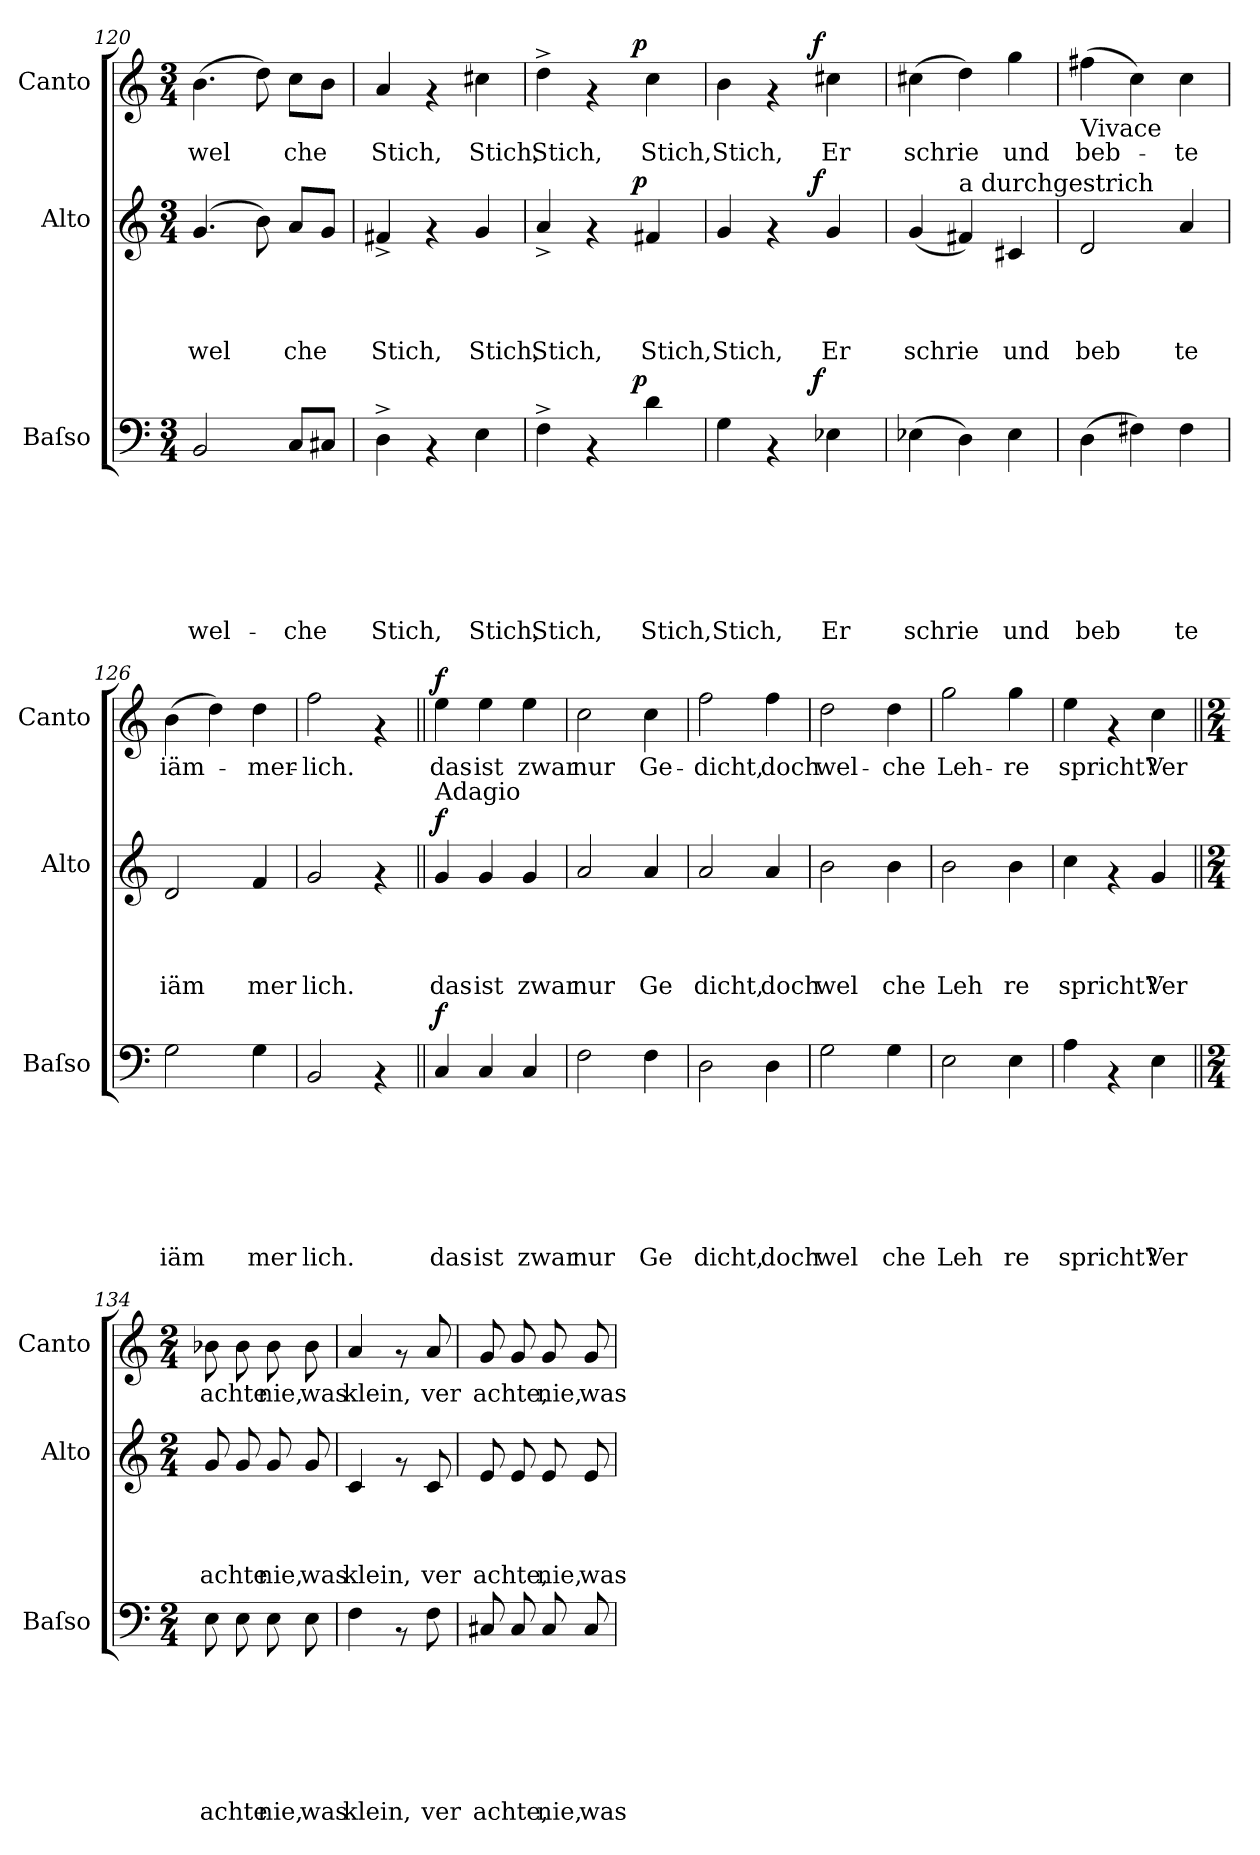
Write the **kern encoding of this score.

**kern	**text	**text	**text	**text	**text	**text	**text	**dynam	**kern	**text	**text	**text	**text	**dynam	**kern	**text	**dynam
*part3	*part3	*part3	*part3	*part3	*part3	*part3	*part3	*part3	*part2	*part2	*part2	*part2	*part2	*part2	*part1	*part1	*part1
*staff3	*staff3	*staff3	*staff3	*staff3	*staff3	*staff3	*staff3	*staff3	*staff2	*staff2	*staff2	*staff2	*staff2	*staff2	*staff1	*staff1	*staff1
*I"Baſso	*	*	*	*	*	*	*	*	*I"Alto	*	*	*	*	*	*I"Canto	*	*
*I'Baſso	*	*	*	*	*	*	*	*	*I'Alto	*	*	*	*	*	*I'Canto	*	*
*clefF4	*	*	*	*	*	*	*	*	*clefG2	*	*	*	*	*	*clefG2	*	*
*k[]	*	*	*	*	*	*	*	*	*k[]	*	*	*	*	*	*k[]	*	*
*C:	*	*	*	*	*	*	*	*	*C:	*	*	*	*	*	*C:	*	*
*M3/4	*	*	*	*	*	*	*	*	*M3/4	*	*	*	*	*	*M3/4	*	*
=120	=120	=120	=120	=120	=120	=120	=120	=120	=120	=120	=120	=120	=120	=120	=120	=120	=120
!	!	!	!	!	!	!	!LO:LY:b	!	!	!	!	!	!LO:LY:b	!	!	!LO:LY:b	!
2BB/	.	.	.	.	.	.	wel-	.	(4.g/	.	.	.	wel	.	(>4.b\	wel	.
.	.	.	.	.	.	.	.	.	8b\)	.	.	.	.	.	8dd\)	.	.
!	!	!	!	!	!	!	!LO:LY:b	!	!	!	!	!	!LO:LY:b	!	!	!LO:LY:b	!
8C/L	.	.	.	.	.	.	-che	.	8a/L	.	.	.	che	.	8cc\L	che	.
8C#X/J	.	.	.	.	.	.	.	.	8g/J	.	.	.	.	.	8b\J	.	.
=121	=121	=121	=121	=121	=121	=121	=121	=121	=121	=121	=121	=121	=121	=121	=121	=121	=121
!	!	!	!	!	!	!	!LO:LY:b	!	!	!	!	!	!LO:LY:b	!	!	!LO:LY:b	!
4D^>\	.	.	.	.	.	.	Stich,	.	4f#X^</	.	.	.	Stich,	.	4a/	Stich,	.
4rAA	.	.	.	.	.	.	.	.	4rf	.	.	.	.	.	4rf	.	.
!	!	!	!	!	!	!	!LO:LY:b	!	!	!	!	!	!LO:LY:b	!	!	!LO:LY:b	!
4E\	.	.	.	.	.	.	Stich,	.	4g/	.	.	.	Stich,	.	4cc#X\	Stich,	.
=122	=122	=122	=122	=122	=122	=122	=122	=122	=122	=122	=122	=122	=122	=122	=122	=122	=122
!	!	!	!	!	!	!	!LO:LY:b	!	!	!	!	!	!LO:LY:b	!	!	!LO:LY:b	!
*^	*	*	*	*	*	*	*	*	*^	*	*	*	*	*	*^	*	*
4F^>\	4...ryy	.	.	.	.	.	.	Stich,	.	4a^</	4...ryy	.	.	.	Stich,	.	4dd^>\	4...ryy	Stich,	.
4rAA	.	.	.	.	.	.	.	.	.	4rf	.	.	.	.	.	.	4rf	.	.	.
!	!	!	!	!	!	!	!	!	!LO:DY:b	!	!	!	!	!	!	!LO:DY:b	!	!	!	!LO:DY:b
.	4ryy	.	.	.	.	.	.	.	p	.	4ryy	.	.	.	.	p	.	4ryy	.	p
!	!	!	!	!	!	!	!	!LO:LY:b	!	!	!	!	!	!	!LO:LY:b	!	!	!	!LO:LY:b	!
4d\	.	.	.	.	.	.	.	Stich,	.	4f#X/	.	.	.	.	Stich,	.	4cc\	.	Stich,	.
.	32ryy	.	.	.	.	.	.	.	.	.	32ryy	.	.	.	.	.	.	32ryy	.	.
=123	=123	=123	=123	=123	=123	=123	=123	=123	=123	=123	=123	=123	=123	=123	=123	=123	=123	=123	=123	=123
!	!	!	!	!	!	!	!	!LO:LY:b	!	!	!	!	!	!	!LO:LY:b	!	!	!	!LO:LY:b	!
4G\	4...ryy	.	.	.	.	.	.	Stich,	.	4g/	4...ryy	.	.	.	Stich,	.	4b\	4...ryy	Stich,	.
4rAA	.	.	.	.	.	.	.	.	.	4rf	.	.	.	.	.	.	4rf	.	.	.
!	!	!	!	!	!	!	!	!	!LO:DY:a	!	!	!	!	!	!	!LO:DY:a	!	!	!	!LO:DY:a
.	4ryy	.	.	.	.	.	.	.	f	.	4ryy	.	.	.	.	f	.	4ryy	.	f
!	!	!	!	!	!	!	!	!LO:LY:b	!	!	!	!	!	!	!LO:LY:b	!	!	!	!LO:LY:b	!
4E-X\	.	.	.	.	.	.	.	Er	.	4g/	.	.	.	.	Er	.	4cc#X\	.	Er	.
.	32ryy	.	.	.	.	.	.	.	.	.	32ryy	.	.	.	.	.	.	32ryy	.	.
=124	=124	=124	=124	=124	=124	=124	=124	=124	=124	=124	=124	=124	=124	=124	=124	=124	=124	=124	=124	=124
!	!	!	!	!	!	!	!	!LO:LY:b	!	!	!	!	!	!	!LO:LY:b	!	!	!	!LO:LY:b	!
*v	*v	*	*	*	*	*	*	*	*	*	*	*	*	*	*	*	*v	*v	*	*
*	*	*	*	*	*	*	*	*	*v	*v	*	*	*	*	*	*	*	*
(>4E-X\	.	.	.	.	.	.	schrie	.	(<4g/	.	.	.	schrie	.	(>4cc#X\	schrie	.
!	!	!	!	!	!	!	!	!	!LO:TX:a:t=a durchgestrich	!	!	!	!	!	!	!	!
4D\)	.	.	.	.	.	.	.	.	4f#X/)	.	.	.	.	.	4dd\)	.	.
!	!	!	!	!	!	!	!LO:LY:b	!	!	!	!	!	!LO:LY:b	!	!	!LO:LY:b	!
4E-\	.	.	.	.	.	.	und	.	4c#X/	.	.	.	und	.	4gg\	und	.
!!LO:PB:g=z
=125	=125	=125	=125	=125	=125	=125	=125	=125	=125	=125	=125	=125	=125	=125	=125	=125	=125
!	!	!	!	!	!	!	!	!	!	!	!	!	!	!	!LO:TX:b:t=Vivace	!	!
!	!	!	!	!	!	!	!LO:LY:b	!	!	!	!	!	!LO:LY:b	!	!	!LO:LY:b	!
(>4D\	.	.	.	.	.	.	beb	.	2d/	.	.	.	beb	.	(>4ff#X\	beb-	.
4F#X\)	.	.	.	.	.	.	.	.	.	.	.	.	.	.	4cc\)	.	.
!	!	!	!	!	!	!	!LO:LY:b	!	!	!	!	!	!LO:LY:b	!	!	!LO:LY:b	!
4F#\	.	.	.	.	.	.	te	.	4a/	.	.	.	te	.	4cc\	-te	.
=126	=126	=126	=126	=126	=126	=126	=126	=126	=126	=126	=126	=126	=126	=126	=126	=126	=126
!	!	!	!	!	!	!	!LO:LY:b	!	!	!	!	!	!LO:LY:b	!	!	!LO:LY:b	!
2G\	.	.	.	.	.	.	iäm	.	2d/	.	.	.	iäm	.	(>4b\	iäm-	.
.	.	.	.	.	.	.	.	.	.	.	.	.	.	.	4dd\)	.	.
!	!	!	!	!	!	!	!LO:LY:b	!	!	!	!	!	!LO:LY:b	!	!	!LO:LY:b	!
4G\	.	.	.	.	.	.	mer	.	4f/	.	.	.	mer	.	4dd\	-mer-	.
=127	=127	=127	=127	=127	=127	=127	=127	=127	=127	=127	=127	=127	=127	=127	=127	=127	=127
!	!	!	!	!	!	!	!LO:LY:b	!	!	!	!	!	!LO:LY:b	!	!	!LO:LY:b	!
2BB/	.	.	.	.	.	.	lich.	.	2g/	.	.	.	lich.	.	2ff\	-lich.	.
4rAA	.	.	.	.	.	.	.	.	4rf	.	.	.	.	.	4rf	.	.
=128||	=128||	=128||	=128||	=128||	=128||	=128||	=128||	=128||	=128||	=128||	=128||	=128||	=128||	=128||	=128||	=128||	=128||
!	!	!	!	!	!	!	!	!	!LO:TX:a:t=Adagio	!	!	!	!	!	!	!	!
!	!	!	!	!	!	!	!LO:LY:b	!LO:DY:a	!	!	!	!	!LO:LY:b	!LO:DY:a	!	!LO:LY:b	!LO:DY:a
4C/	.	.	.	.	.	.	das	f	4g/	.	.	.	das	f	4ee\	das	f
!	!	!	!	!	!	!	!LO:LY:b	!	!	!	!	!	!LO:LY:b	!	!	!LO:LY:b	!
4C/	.	.	.	.	.	.	ist	.	4g/	.	.	.	ist	.	4ee\	ist	.
!	!	!	!	!	!	!	!LO:LY:b	!	!	!	!	!	!LO:LY:b	!	!	!LO:LY:b	!
4C/	.	.	.	.	.	.	zwar	.	4g/	.	.	.	zwar	.	4ee\	zwar	.
=129	=129	=129	=129	=129	=129	=129	=129	=129	=129	=129	=129	=129	=129	=129	=129	=129	=129
!	!	!	!	!	!	!	!LO:LY:b	!	!	!	!	!	!LO:LY:b	!	!	!LO:LY:b	!
2F\	.	.	.	.	.	.	nur	.	2a/	.	.	.	nur	.	2cc\	nur	.
!	!	!	!	!	!	!	!LO:LY:b	!	!	!	!	!	!LO:LY:b	!	!	!LO:LY:b	!
4F\	.	.	.	.	.	.	Ge	.	4a/	.	.	.	Ge	.	4cc\	Ge-	.
=130	=130	=130	=130	=130	=130	=130	=130	=130	=130	=130	=130	=130	=130	=130	=130	=130	=130
!	!	!	!	!	!	!	!LO:LY:b	!	!	!	!	!	!LO:LY:b	!	!	!LO:LY:b	!
2D\	.	.	.	.	.	.	dicht,	.	2a/	.	.	.	dicht,	.	2ff\	-dicht,	.
!	!	!	!	!	!	!	!LO:LY:b	!	!	!	!	!	!LO:LY:b	!	!	!LO:LY:b	!
4D\	.	.	.	.	.	.	doch	.	4a/	.	.	.	doch	.	4ff\	doch	.
=131	=131	=131	=131	=131	=131	=131	=131	=131	=131	=131	=131	=131	=131	=131	=131	=131	=131
!	!	!	!	!	!	!	!LO:LY:b	!	!	!	!	!	!LO:LY:b	!	!	!LO:LY:b	!
2G\	.	.	.	.	.	.	wel	.	2b\	.	.	.	wel	.	2dd\	wel-	.
!	!	!	!	!	!	!	!LO:LY:b	!	!	!	!	!	!LO:LY:b	!	!	!LO:LY:b	!
4G\	.	.	.	.	.	.	che	.	4b\	.	.	.	che	.	4dd\	-che	.
=132	=132	=132	=132	=132	=132	=132	=132	=132	=132	=132	=132	=132	=132	=132	=132	=132	=132
!	!	!	!	!	!	!	!LO:LY:b	!	!	!	!	!	!LO:LY:b	!	!	!LO:LY:b	!
2E\	.	.	.	.	.	.	Leh	.	2b\	.	.	.	Leh	.	2gg\	Leh-	.
!	!	!	!	!	!	!	!LO:LY:b	!	!	!	!	!	!LO:LY:b	!	!	!LO:LY:b	!
4E\	.	.	.	.	.	.	re	.	4b\	.	.	.	re	.	4gg\	-re	.
!!LO:LB:g=z
=133	=133	=133	=133	=133	=133	=133	=133	=133	=133	=133	=133	=133	=133	=133	=133	=133	=133
!	!	!	!	!	!	!	!LO:LY:b	!	!	!	!	!	!LO:LY:b	!	!	!LO:LY:b	!
4A\	.	.	.	.	.	.	spricht?	.	4cc\	.	.	.	spricht?	.	4ee\	spricht?	.
4rAA	.	.	.	.	.	.	.	.	4rf	.	.	.	.	.	4rf	.	.
!	!	!	!	!	!	!	!LO:LY:b	!	!	!	!	!	!LO:LY:b	!	!	!LO:LY:b	!
4E\	.	.	.	.	.	.	Ver	.	4g/	.	.	.	Ver	.	4cc\	Ver	.
=134||	=134||	=134||	=134||	=134||	=134||	=134||	=134||	=134||	=134||	=134||	=134||	=134||	=134||	=134||	=134||	=134||	=134||
*M2/4	*	*	*	*	*	*	*	*	*M2/4	*	*	*	*	*	*M2/4	*	*
!	!	!	!	!	!	!	!LO:LY:b	!	!	!	!	!	!LO:LY:b	!	!	!LO:LY:b	!
8E\	.	.	.	.	.	.	achte	.	8g/	.	.	.	achte	.	8b-X\	achte	.
8E\	.	.	.	.	.	.	.	.	8g/	.	.	.	.	.	8b-\	.	.
!	!	!	!	!	!	!	!LO:LY:b	!	!	!	!	!	!LO:LY:b	!	!	!LO:LY:b	!
8E\	.	.	.	.	.	.	nie,	.	8g/	.	.	.	nie,	.	8b-\	nie,	.
!	!	!	!	!	!	!	!LO:LY:b	!	!	!	!	!	!LO:LY:b	!	!	!LO:LY:b	!
8E\	.	.	.	.	.	.	was	.	8g/	.	.	.	was	.	8b-\	was	.
=135	=135	=135	=135	=135	=135	=135	=135	=135	=135	=135	=135	=135	=135	=135	=135	=135	=135
!	!	!	!	!	!	!	!LO:LY:b	!	!	!	!	!	!LO:LY:b	!	!	!LO:LY:b	!
4F\	.	.	.	.	.	.	klein,	.	4c/	.	.	.	klein,	.	4a/	klein,	.
8rAA	.	.	.	.	.	.	.	.	8rf	.	.	.	.	.	8rf	.	.
!	!	!	!	!	!	!	!LO:LY:b	!	!	!	!	!	!LO:LY:b	!	!	!LO:LY:b	!
8F\	.	.	.	.	.	.	ver	.	8c/	.	.	.	ver	.	8a/	ver	.
=136	=136	=136	=136	=136	=136	=136	=136	=136	=136	=136	=136	=136	=136	=136	=136	=136	=136
!	!	!	!	!	!	!	!LO:LY:b	!	!	!	!	!	!LO:LY:b	!	!	!LO:LY:b	!
8C#X/	.	.	.	.	.	.	achte,	.	8e/	.	.	.	achte,	.	8g/	achte,	.
8C#/	.	.	.	.	.	.	.	.	8e/	.	.	.	.	.	8g/	.	.
!	!	!	!	!	!	!	!LO:LY:b	!	!	!	!	!	!LO:LY:b	!	!	!LO:LY:b	!
8C#/	.	.	.	.	.	.	nie,	.	8e/	.	.	.	nie,	.	8g/	nie,	.
!	!	!	!	!	!	!	!LO:LY:b	!	!	!	!	!	!LO:LY:b	!	!	!LO:LY:b	!
8C#/	.	.	.	.	.	.	was	.	8e/	.	.	.	was	.	8g/	was	.
=	=	=	=	=	=	=	=	=	=	=	=	=	=	=	=	=	=
*-	*-	*-	*-	*-	*-	*-	*-	*-	*-	*-	*-	*-	*-	*-	*-	*-	*-
